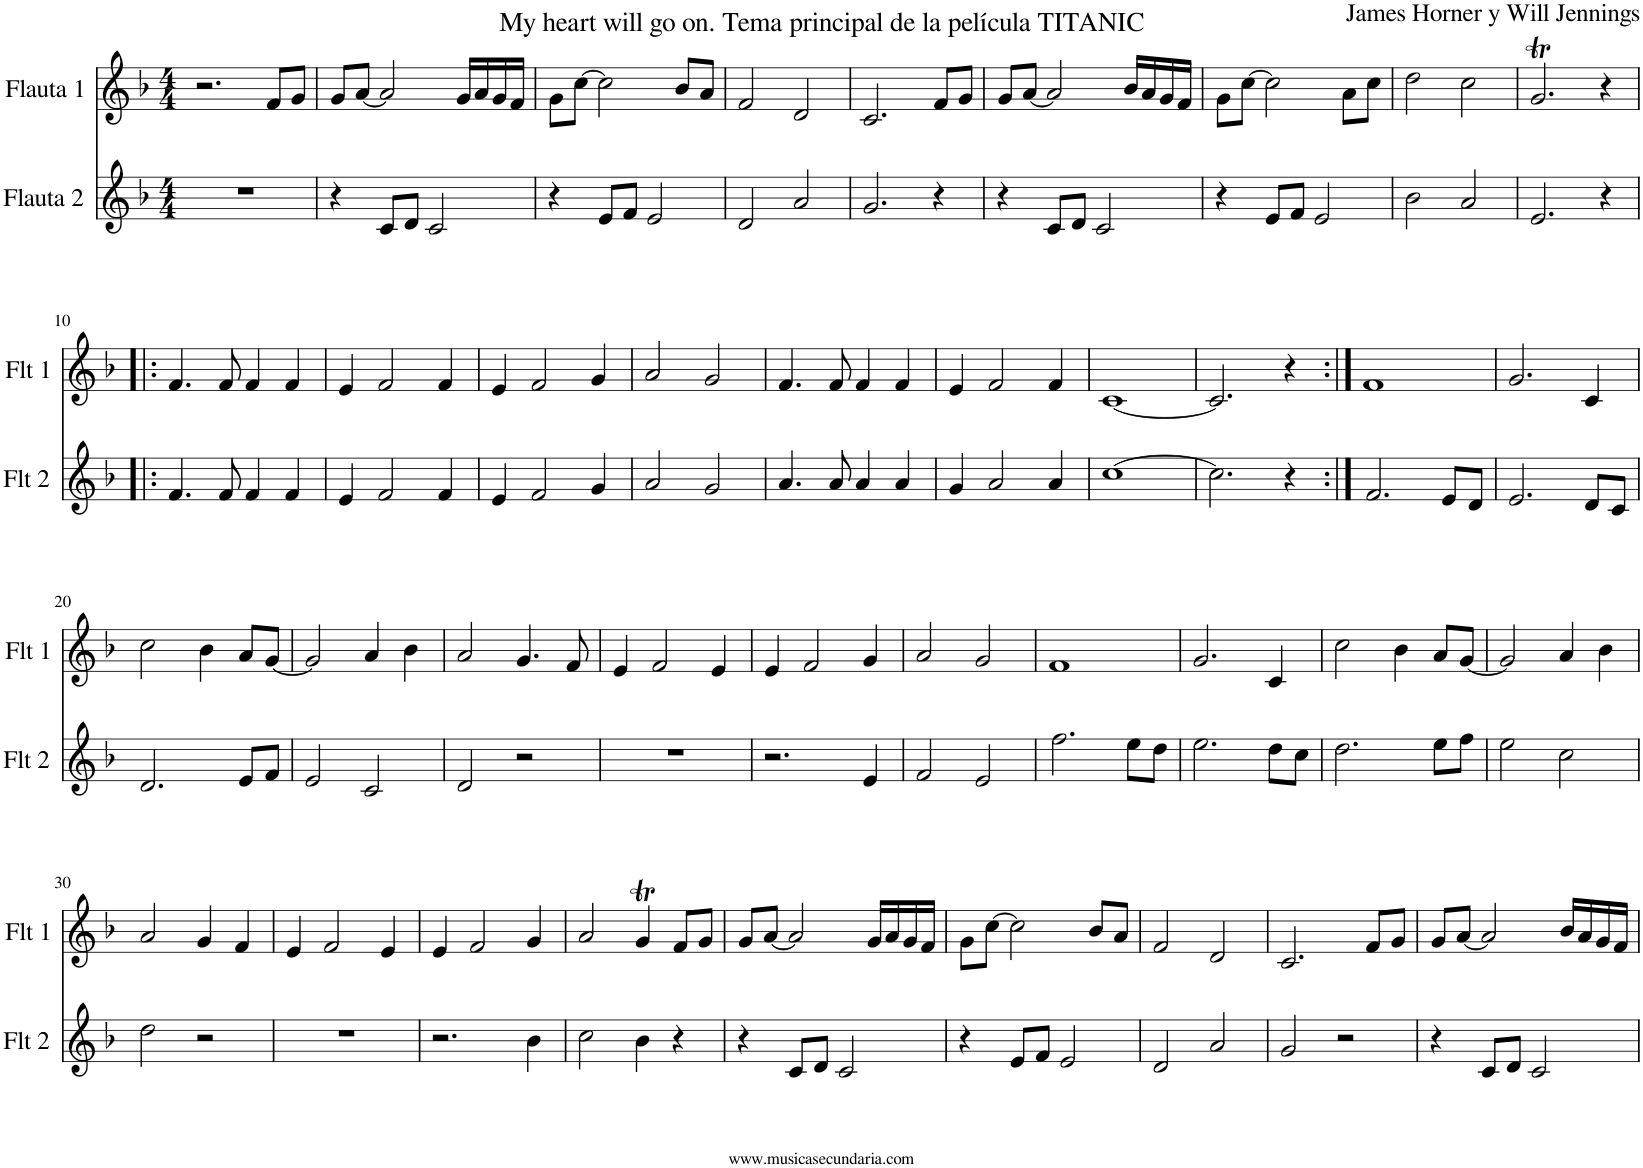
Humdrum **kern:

**kern	**kern
*part2	*part1
*staff2	*staff1
*I"Flauta 2	*I"Flauta 1
*I'Flt 2	*I'Flt 1
*clefG2	*clefG2
*k[b-]	*k[b-]
*M4/4	*M4/4
=1	=1
1r	2.r
.	8f/L
.	8g/J
=2	=2
4r	8g/L
.	[8a/J
8c/L	2a/]
8d/J	.
2c/	.
.	16g/LL
.	16a/
.	16g/
.	16f/JJ
=3	=3
4r	8g\L
.	[8cc\J
8e/L	2cc\]
8f/J	.
2e/	.
.	8b-/L
.	8a/J
=4	=4
2d/	2f/
2a/	2d/
=5	=5
2.g/	2.c/
4r	8f/L
.	8g/J
=6	=6
4r	8g/L
.	[8a/J
8c/L	2a/]
8d/J	.
2c/	.
.	16b-/LL
.	16a/
.	16g/
.	16f/JJ
=7	=7
4r	8g\L
.	[8cc\J
8e/L	2cc\]
8f/J	.
2e/	.
.	8a\L
.	8cc\J
=8	=8
2b-\	2dd\
2a/	2cc\
=9	=9
2.e/	2.gT/
4r	4r
!!LO:LB:g=z
=10!|:	=10!|:
4.f/	4.f/
8f/	8f/
4f/	4f/
4f/	4f/
=11	=11
4e/	4e/
2f/	2f/
4f/	4f/
=12	=12
4e/	4e/
2f/	2f/
4g/	4g/
=13	=13
2a/	2a/
2g/	2g/
=14	=14
4.a/	4.f/
8a/	8f/
4a/	4f/
4a/	4f/
=15	=15
4g/	4e/
2a/	2f/
4a/	4f/
=16	=16
[1cc	[1c
=17	=17
2.cc\]	2.c/]
4r	4r
=18:|!	=18:|!
2.f/	1f
8e/L	.
8d/J	.
=19	=19
2.e/	2.g/
8d/L	4c/
8c/J	.
!!LO:LB:g=z
=20	=20
2.d/	2cc\
.	4b-\
8e/L	8a/L
8f/J	[8g/J
=21	=21
2e/	2g/]
2c/	4a/
.	4b-\
=22	=22
2d/	2a/
2r	4.g/
.	8f/
=23	=23
1r	4e/
.	2f/
.	4e/
=24	=24
2.r	4e/
.	2f/
4e/	4g/
=25	=25
2f/	2a/
2e/	2g/
=26	=26
2.ff\	1f
8ee\L	.
8dd\J	.
=27	=27
2.ee\	2.g/
8dd\L	4c/
8cc\J	.
=28	=28
2.dd\	2cc\
.	4b-\
8ee\L	8a/L
8ff\J	[8g/J
=29	=29
2ee\	2g/]
2cc\	4a/
.	4b-\
!!LO:LB:g=z
=30	=30
2dd\	2a/
2r	4g/
.	4f/
=31	=31
1r	4e/
.	2f/
.	4e/
=32	=32
2.r	4e/
.	2f/
4b-\	4g/
=33	=33
2cc\	2a/
4b-\	4gT/
4r	8f/L
.	8g/J
=34	=34
4r	8g/L
.	[8a/J
8c/L	2a/]
8d/J	.
2c/	.
.	16g/LL
.	16a/
.	16g/
.	16f/JJ
=35	=35
4r	8g\L
.	[8cc\J
8e/L	2cc\]
8f/J	.
2e/	.
.	8b-/L
.	8a/J
=36	=36
2d/	2f/
2a/	2d/
=37	=37
2g/	2.c/
2r	.
.	8f/L
.	8g/J
=38	=38
4r	8g/L
.	[8a/J
8c/L	2a/]
8d/J	.
2c/	.
.	16b-/LL
.	16a/
.	16g/
.	16f/JJ
=	=
*-	*-
